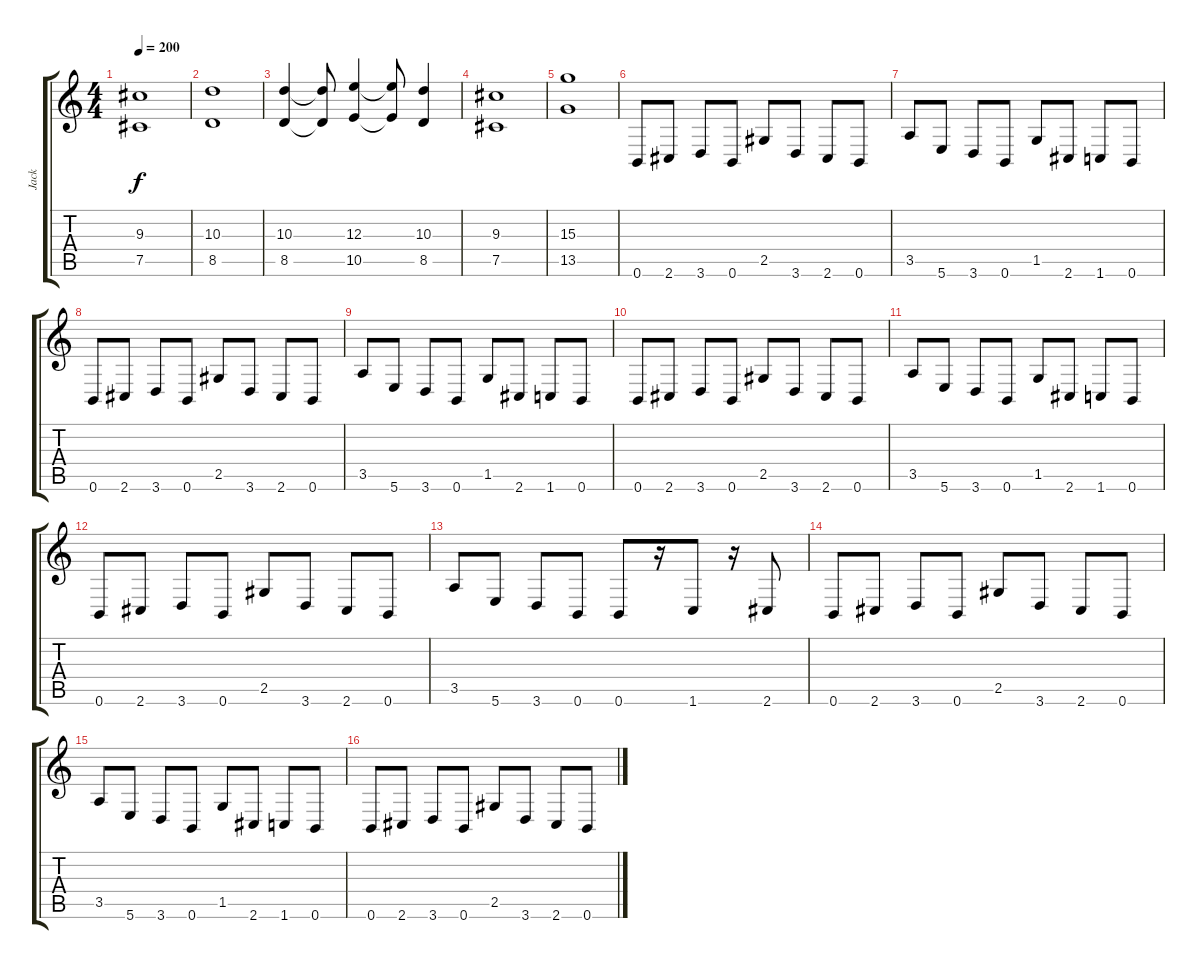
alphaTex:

\track ("Jack" "Jack") {instrument distortionguitar}
\staff {score tabs}
\tuning (Db4 Ab3 E3 B2 Gb2 B1) {hide}
\ts (4 4)
\tempo 200
\clef g2
\ks c
(9.3 7.5).1{dy f} |
(10.3 8.5).1 |
(10.3 8.5).4 (10.3{t} 8.5{t}).8 (12.3 10.5).4 (12.3{t} 10.5{t}).8 (10.3 8.5).4 |
(9.3 7.5).1 |
(15.3 13.5).1 |
0.6.8 2.6.8 3.6.8 0.6.8 2.5.8 3.6.8 2.6.8 0.6.8 |
3.5.8 5.6.8 3.6.8 0.6.8 1.5.8 2.6.8 1.6.8 0.6.8 |
0.6.8 2.6.8 3.6.8 0.6.8 2.5.8 3.6.8 2.6.8 0.6.8 |
3.5.8 5.6.8 3.6.8 0.6.8 1.5.8 2.6.8 1.6.8 0.6.8 |
0.6.8 2.6.8 3.6.8 0.6.8 2.5.8 3.6.8 2.6.8 0.6.8 |
3.5.8 5.6.8 3.6.8 0.6.8 1.5.8 2.6.8 1.6.8 0.6.8 |
0.6.8 2.6.8 3.6.8 0.6.8 2.5.8 3.6.8 2.6.8 0.6.8 |
3.5.8 5.6.8 3.6.8 0.6.8 0.6.8 r.16 1.6.8 r.16 2.6.8 |
0.6.8 2.6.8 3.6.8 0.6.8 2.5.8 3.6.8 2.6.8 0.6.8 |
3.5.8 5.6.8 3.6.8 0.6.8 1.5.8 2.6.8 1.6.8 0.6.8 |
0.6.8 2.6.8 3.6.8 0.6.8 2.5.8 3.6.8 2.6.8 0.6.8
